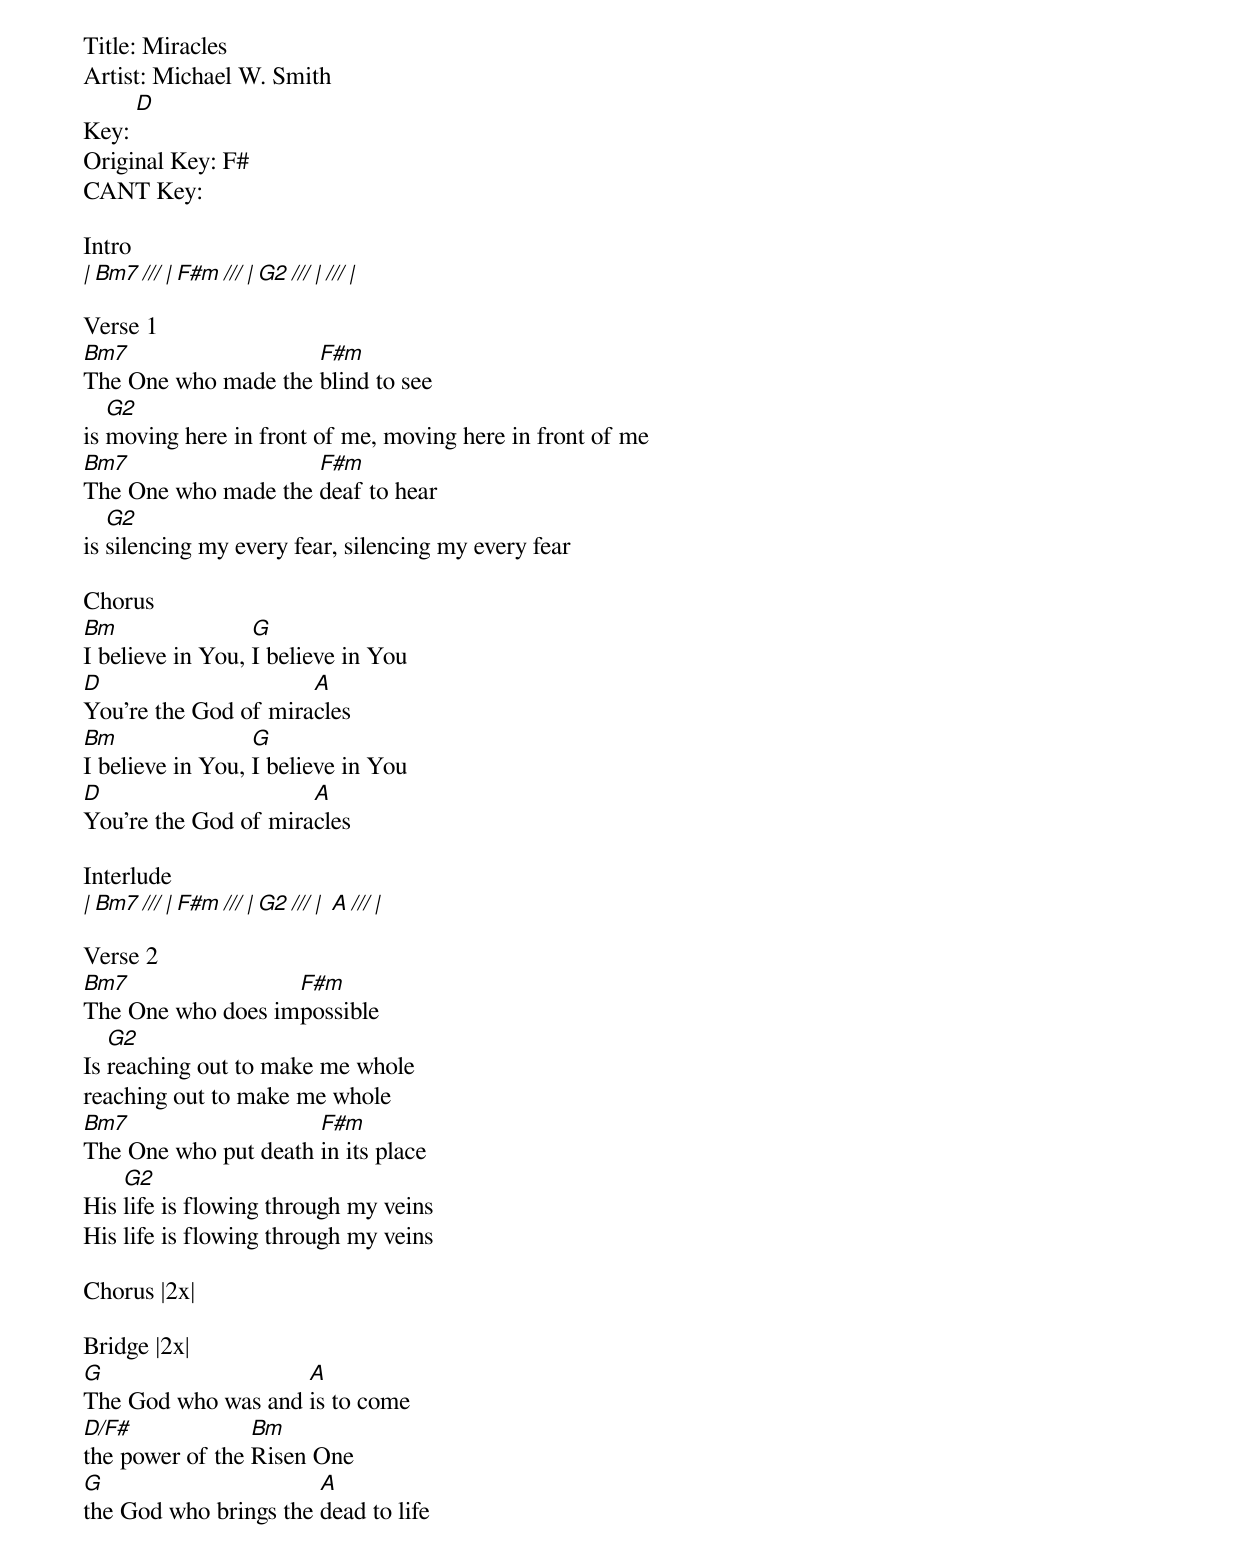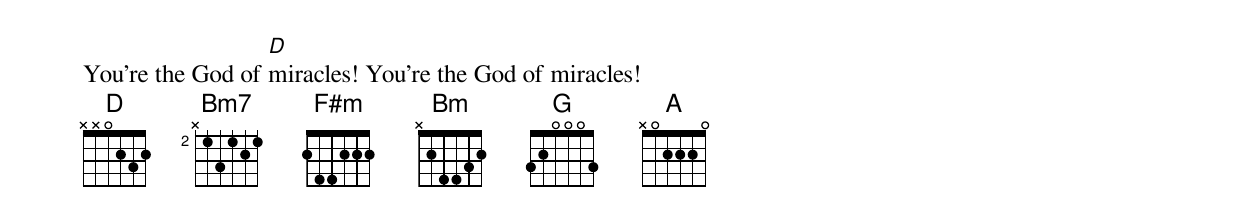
Title: Miracles
Artist: Michael W. Smith
Key: [D]
Original Key: F#
CANT Key:

Intro
[| Bm7 /// | F#m /// | G2 /// | /// | ]

Verse 1
[Bm7]The One who made the [F#m]blind to see
is [G2]moving here in front of me, moving here in front of me
[Bm7]The One who made the [F#m]deaf to hear
is [G2]silencing my every fear, silencing my every fear

Chorus
[Bm]I believe in You, [G]I believe in You
[D]You're the God of mira[A]cles
[Bm]I believe in You, [G]I believe in You
[D]You're the God of mira[A]cles

Interlude
[| Bm7 /// | F#m /// | G2 /// |  A /// |]

Verse 2
[Bm7]The One who does im[F#m]possible
Is [G2]reaching out to make me whole
reaching out to make me whole
[Bm7]The One who put death [F#m]in its place
His [G2]life is flowing through my veins
His life is flowing through my veins

Chorus |2x|

Bridge |2x|
[G]The God who was and [A]is to come
[D/F#]the power of the [Bm]Risen One
[G]the God who brings the [A]dead to life
You're the God of [D]miracles! You're the God of miracles!
